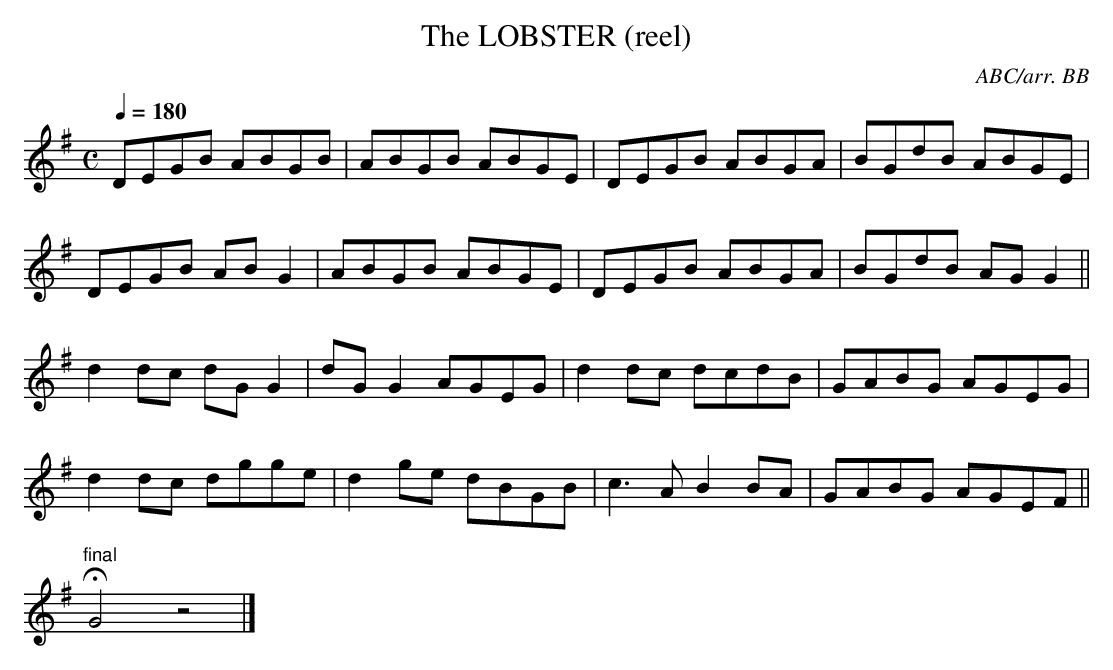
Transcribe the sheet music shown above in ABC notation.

X:1
T:LOBSTER (reel), The
C:ABC/arr. BB
L:1/8
M:C
Q:1/4=180
K:G
DEGB ABGB|ABGB ABGE|DEGB ABGA|BGdB ABGE|
DEGB ABG2|ABGB ABGE|DEGB ABGA|BGdB AGG2||
d2dc dGG2|dGG2 AGEG|d2dc dcdB|GABG AGEG|
d2dc dgge|d2ge dBGB|c3A B2BA|GABG AGEF||
"final"HG4z4|]
